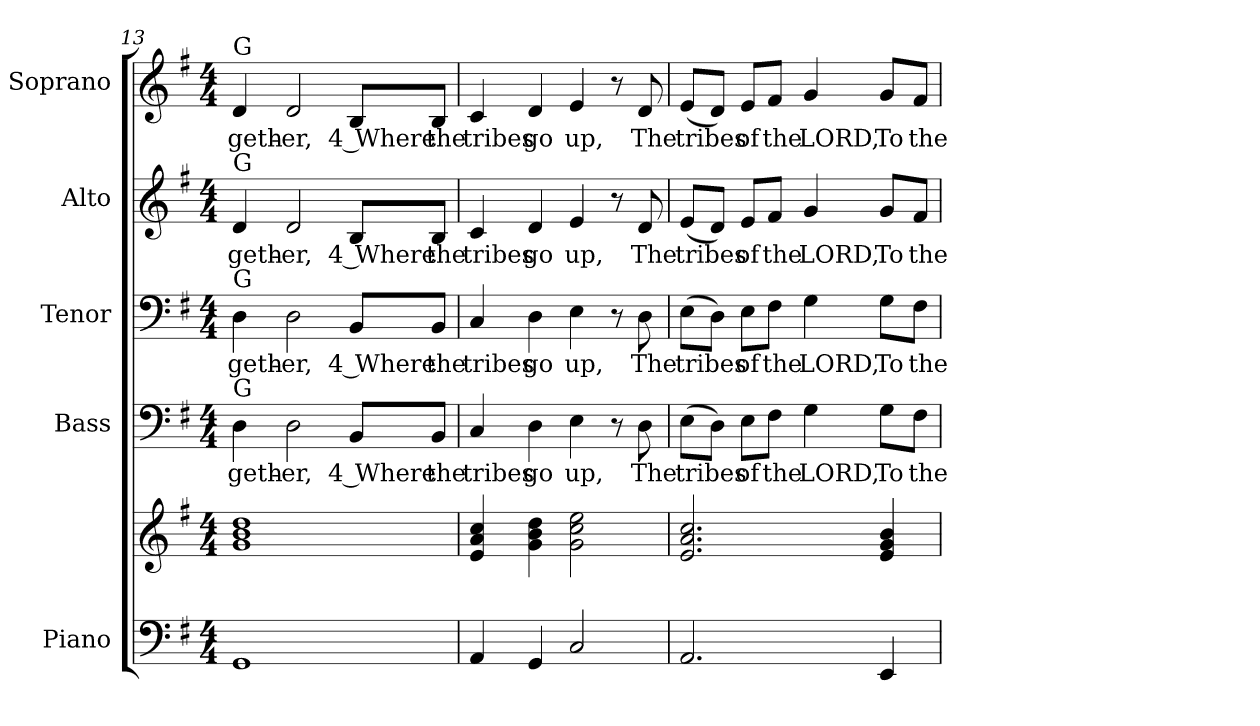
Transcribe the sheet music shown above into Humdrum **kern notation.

**kern	**kern	**kern	**text	**kern	**text	**kern	**text	**kern	**text
*part5	*part5	*part4	*part4	*part3	*part3	*part2	*part2	*part1	*part1
*staff6	*staff5	*staff4	*staff4	*staff3	*staff3	*staff2	*staff2	*staff1	*staff1
*I"Piano	*	*I"Bass	*	*I"Tenor	*	*I"Alto	*	*I"Soprano	*
*I'Pno.	*	*I'B.	*	*I'T.	*	*I'A.	*	*I'S.	*
*clefF4	*clefG2	*clefF4	*	*clefF4	*	*clefG2	*	*clefG2	*
*k[f#]	*k[f#]	*k[f#]	*	*k[f#]	*	*k[f#]	*	*k[f#]	*
*G:	*G:	*G:	*	*G:	*	*G:	*	*G:	*
*M4/4	*M4/4	*M4/4	*	*M4/4	*	*M4/4	*	*M4/4	*
=13	=13	=13	=13	=13	=13	=13	=13	=13	=13
!	!	!	!LO:LY:b:color=#000000	!	!	!	!	!	!
!	!	!	!	!	!LO:LY:b:color=#000000	!	!	!	!
!	!	!	!	!	!	!	!LO:LY:b:color=#000000	!	!
!	!	!	!	!	!	!	!	!LO:TX:a:t=G	!
!	!	!	!	!	!	!LO:TX:a:t=G	!	!	!
!	!	!	!	!LO:TX:a:t=G	!	!	!	!	!
!	!	!LO:TX:a:t=G	!	!	!	!	!	!	!
!	!	!	!	!	!	!	!	!	!LO:LY:b:color=#000000
1GGi	1gi 1bi 1ddi	4Di\	-geth-	4Di\	-geth-	4di/	-geth-	4di/	-geth-
!	!	!	!LO:LY:b:color=#000000	!	!	!	!	!	!
!	!	!	!	!	!LO:LY:b:color=#000000	!	!	!	!
!	!	!	!	!	!	!	!LO:LY:b:color=#000000	!	!
!	!	!	!	!	!	!	!	!	!LO:LY:b:color=#000000
.	.	2Di\	-er,	2Di\	-er,	2di/	-er,	2di/	-er,
!	!	!	!LO:LY:b:color=#000000	!	!	!	!	!	!
!	!	!	!	!	!LO:LY:b:color=#000000	!	!	!	!
!	!	!	!	!	!	!	!LO:LY:b:color=#000000	!	!
!	!	!	!	!	!	!	!	!	!LO:LY:b:color=#000000
.	.	8BBi/L	4 Where	8BBi/L	4 Where	8Bi/L	4 Where	8Bi/L	4 Where
!	!	!	!LO:LY:b:color=#000000	!	!	!	!	!	!
!	!	!	!	!	!LO:LY:b:color=#000000	!	!	!	!
!	!	!	!	!	!	!	!LO:LY:b:color=#000000	!	!
!	!	!	!	!	!	!	!	!	!LO:LY:b:color=#000000
.	.	8BBi/J	the	8BBi/J	the	8Bi/J	the	8Bi/J	the
!!LO:PB:g=z
=14	=14	=14	=14	=14	=14	=14	=14	=14	=14
!	!	!	!LO:LY:b:color=#000000	!	!	!	!	!	!
!	!	!	!	!	!LO:LY:b:color=#000000	!	!	!	!
!	!	!	!	!	!	!	!LO:LY:b:color=#000000	!	!
!	!	!	!	!	!	!	!	!	!LO:LY:b:color=#000000
4AAi/	4ei/ 4ai 4cci	4Ci/	tribes	4Ci/	tribes	4ci/	tribes	4ci/	tribes
!	!	!	!LO:LY:b:color=#000000	!	!	!	!	!	!
!	!	!	!	!	!LO:LY:b:color=#000000	!	!	!	!
!	!	!	!	!	!	!	!LO:LY:b:color=#000000	!	!
!	!	!	!	!	!	!	!	!	!LO:LY:b:color=#000000
4GGi/	4gi\ 4bi 4ddi	4Di\	go	4Di\	go	4di/	go	4di/	go
!	!	!	!LO:LY:b:color=#000000	!	!	!	!	!	!
!	!	!	!	!	!LO:LY:b:color=#000000	!	!	!	!
!	!	!	!	!	!	!	!LO:LY:b:color=#000000	!	!
!	!	!	!	!	!	!	!	!	!LO:LY:b:color=#000000
2Ci/	2gi\ 2cci 2eei	4Ei\	up,	4Ei\	up,	4ei/	up,	4ei/	up,
.	.	8r	.	8r	.	8r	.	8r	.
!	!	!	!LO:LY:b:color=#000000	!	!	!	!	!	!
!	!	!	!	!	!LO:LY:b:color=#000000	!	!	!	!
!	!	!	!	!	!	!	!LO:LY:b:color=#000000	!	!
!	!	!	!	!	!	!	!	!	!LO:LY:b:color=#000000
.	.	8Di\	The	8Di\	The	8di/	The	8di/	The
=15	=15	=15	=15	=15	=15	=15	=15	=15	=15
!	!	!	!LO:LY:b:color=#000000	!	!	!	!	!	!
!	!	!	!	!	!LO:LY:b:color=#000000	!	!	!	!
!	!	!	!	!	!	!	!LO:LY:b:color=#000000	!	!
!	!	!	!	!	!	!	!	!	!LO:LY:b:color=#000000
2.AAi/	2.ei/ 2.ai 2.cci	(8Ei\L	tribes	(8Ei\L	tribes	(8ei/L	tribes	(8ei/L	tribes
.	.	8Di\J)	.	8Di\J)	.	8di/J)	.	8di/J)	.
!	!	!	!LO:LY:b:color=#000000	!	!	!	!	!	!
!	!	!	!	!	!LO:LY:b:color=#000000	!	!	!	!
!	!	!	!	!	!	!	!LO:LY:b:color=#000000	!	!
!	!	!	!	!	!	!	!	!	!LO:LY:b:color=#000000
.	.	8Ei\L	of	8Ei\L	of	8ei/L	of	8ei/L	of
!	!	!	!LO:LY:b:color=#000000	!	!	!	!	!	!
!	!	!	!	!	!LO:LY:b:color=#000000	!	!	!	!
!	!	!	!	!	!	!	!LO:LY:b:color=#000000	!	!
!	!	!	!	!	!	!	!	!	!LO:LY:b:color=#000000
.	.	8F#i\J	the	8F#i\J	the	8f#i/J	the	8f#i/J	the
!	!	!	!LO:LY:b:color=#000000	!	!	!	!	!	!
!	!	!	!	!	!LO:LY:b:color=#000000	!	!	!	!
!	!	!	!	!	!	!	!LO:LY:b:color=#000000	!	!
!	!	!	!	!	!	!	!	!	!LO:LY:b:color=#000000
.	.	4Gi\	LORD,	4Gi\	LORD,	4gi/	LORD,	4gi/	LORD,
!	!	!	!LO:LY:b:color=#000000	!	!	!	!	!	!
!	!	!	!	!	!LO:LY:b:color=#000000	!	!	!	!
!	!	!	!	!	!	!	!LO:LY:b:color=#000000	!	!
!	!	!	!	!	!	!	!	!	!LO:LY:b:color=#000000
4EEi/	4ei/ 4gi 4bi	8Gi\L	To	8Gi\L	To	8gi/L	To	8gi/L	To
!	!	!	!LO:LY:b:color=#000000	!	!	!	!	!	!
!	!	!	!	!	!LO:LY:b:color=#000000	!	!	!	!
!	!	!	!	!	!	!	!LO:LY:b:color=#000000	!	!
!	!	!	!	!	!	!	!	!	!LO:LY:b:color=#000000
.	.	8F#i\J	the	8F#i\J	the	8f#i/J	the	8f#i/J	the
=	=	=	=	=	=	=	=	=	=
*-	*-	*-	*-	*-	*-	*-	*-	*-	*-
